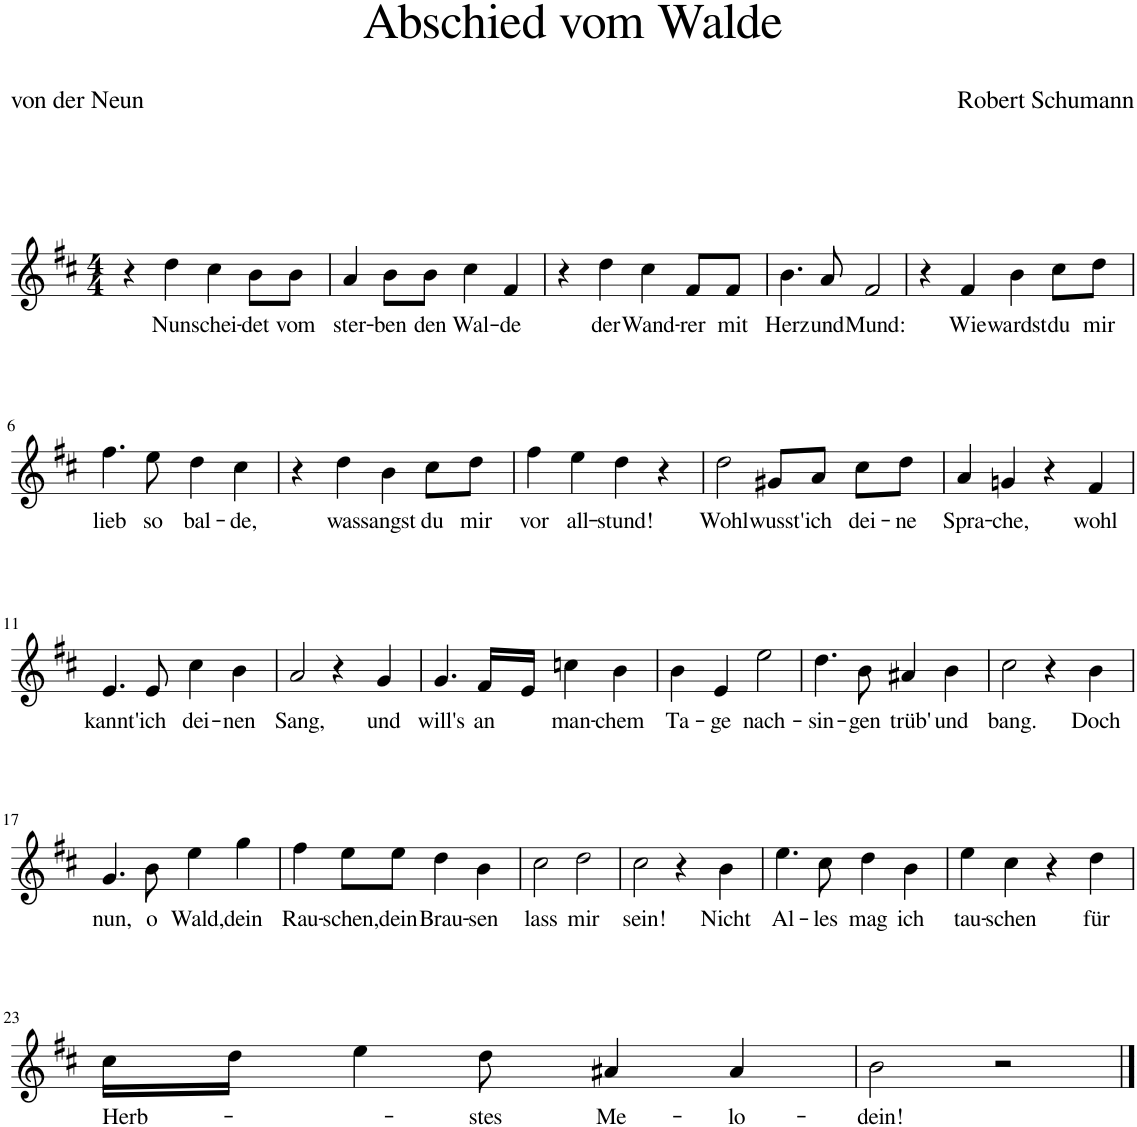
**kern	**text
*part1	*part1
*staff1	*staff1
*I"Piano	*
*I'Pno	*
*clefG2	*
*k[f#c#]	*
*M4/4	*
=1	=1
4r	.
!	!LO:LY:b
4dd\	Nun
!	!LO:LY:b
4cc#\	schei-
!	!LO:LY:b
8b\L	-det
!	!LO:LY:b
8b\J	vom
=2	=2
!	!LO:LY:b
4a/	ster-
!	!LO:LY:b
8b\L	-ben
!	!LO:LY:b
8b\J	den
!	!LO:LY:b
4cc#\	Wal-
!	!LO:LY:b
4f#/	-de
=3	=3
4r	.
!	!LO:LY:b
4dd\	der
!	!LO:LY:b
4cc#\	Wand-
!	!LO:LY:b
8f#/L	-rer
!	!LO:LY:b
8f#/J	mit
=4	=4
!	!LO:LY:b
4.b\	Herz
!	!LO:LY:b
8a/	und
!	!LO:LY:b
2f#/	Mund:
=5	=5
4r	.
!	!LO:LY:b
4f#/	Wie
!	!LO:LY:b
4b\	wardst
!	!LO:LY:b
8cc#\L	du
!	!LO:LY:b
8dd\J	mir
!!LO:LB:g=z
=6	=6
!	!LO:LY:b
4.ff#\	lieb
!	!LO:LY:b
8ee\	so
!	!LO:LY:b
4dd\	bal-
!	!LO:LY:b
4cc#\	-de,
=7	=7
4r	.
!	!LO:LY:b
4dd\	was
!	!LO:LY:b
4b\	sangst
!	!LO:LY:b
8cc#\L	du
!	!LO:LY:b
8dd\J	mir
=8	=8
!	!LO:LY:b
4ff#\	vor
!	!LO:LY:b
4ee\	all-
!	!LO:LY:b
4dd\	-stund!
4r	.
=9	=9
!	!LO:LY:b
2dd\	Wohl
!	!LO:LY:b
8g#X/L	wusst'
!	!LO:LY:b
8a/J	ich
!	!LO:LY:b
8cc#\L	dei-
!	!LO:LY:b
8dd\J	-ne
=10	=10
!	!LO:LY:b
4a/	Spra-
!	!LO:LY:b
4gn/	-che,
4r	.
!	!LO:LY:b
4f#/	wohl
!!LO:LB:g=z
=11	=11
!	!LO:LY:b
4.e/	kannt'
!	!LO:LY:b
8e/	ich
!	!LO:LY:b
4cc#\	dei-
!	!LO:LY:b
4b\	-nen
=12	=12
!	!LO:LY:b
2a/	Sang,
4r	.
!	!LO:LY:b
4g/	und
=13	=13
!	!LO:LY:b
4.g/	will's
!	!LO:LY:b
16f#/LL	an
16e/JJ	.
!	!LO:LY:b
4ccn\	man-
!	!LO:LY:b
4b\	-chem
=14	=14
!	!LO:LY:b
4b\	Ta-
!	!LO:LY:b
4e/	-ge
!	!LO:LY:b
2ee\	nach-
=15	=15
!	!LO:LY:b
4.dd\	-sin-
!	!LO:LY:b
8b\	-gen
!	!LO:LY:b
4a#X/	trüb'
!	!LO:LY:b
4b\	und
=16	=16
!	!LO:LY:b
2cc#\	bang.
4r	.
!	!LO:LY:b
4b\	Doch
!!LO:LB:g=z
=17	=17
!	!LO:LY:b
4.g/	nun,
!	!LO:LY:b
8b\	o
!	!LO:LY:b
4ee\	Wald,
!	!LO:LY:b
4gg\	dein
=18	=18
!	!LO:LY:b
4ff#\	Rau-
!	!LO:LY:b
8ee\L	schen,
!	!LO:LY:b
8ee\J	dein
!	!LO:LY:b
4dd\	Brau-
!	!LO:LY:b
4b\	-sen
=19	=19
!	!LO:LY:b
2cc#\	lass
!	!LO:LY:b
2dd\	mir
=20	=20
!	!LO:LY:b
2cc#\	sein!
4r	.
!	!LO:LY:b
4b\	Nicht
=21	=21
!	!LO:LY:b
4.ee\	Al-
!	!LO:LY:b
8cc#\	-les
!	!LO:LY:b
4dd\	mag
!	!LO:LY:b
4b\	ich
=22	=22
!	!LO:LY:b
4ee\	tau-
!	!LO:LY:b
4cc#\	-schen
4r	.
!	!LO:LY:b
4dd\	für
!!LO:LB:g=z
=23	=23
!	!LO:LY:b
16cc#\LL	Herb-
16dd\JJ	.
4ee\	.
!	!LO:LY:b
8dd\	-stes
!	!LO:LY:b
4a#X/	Me-
!	!LO:LY:b
4a#/	-lo-
=24	=24
!	!LO:LY:b
2b\	-dein!
2r	.
==	==
*-	*-
